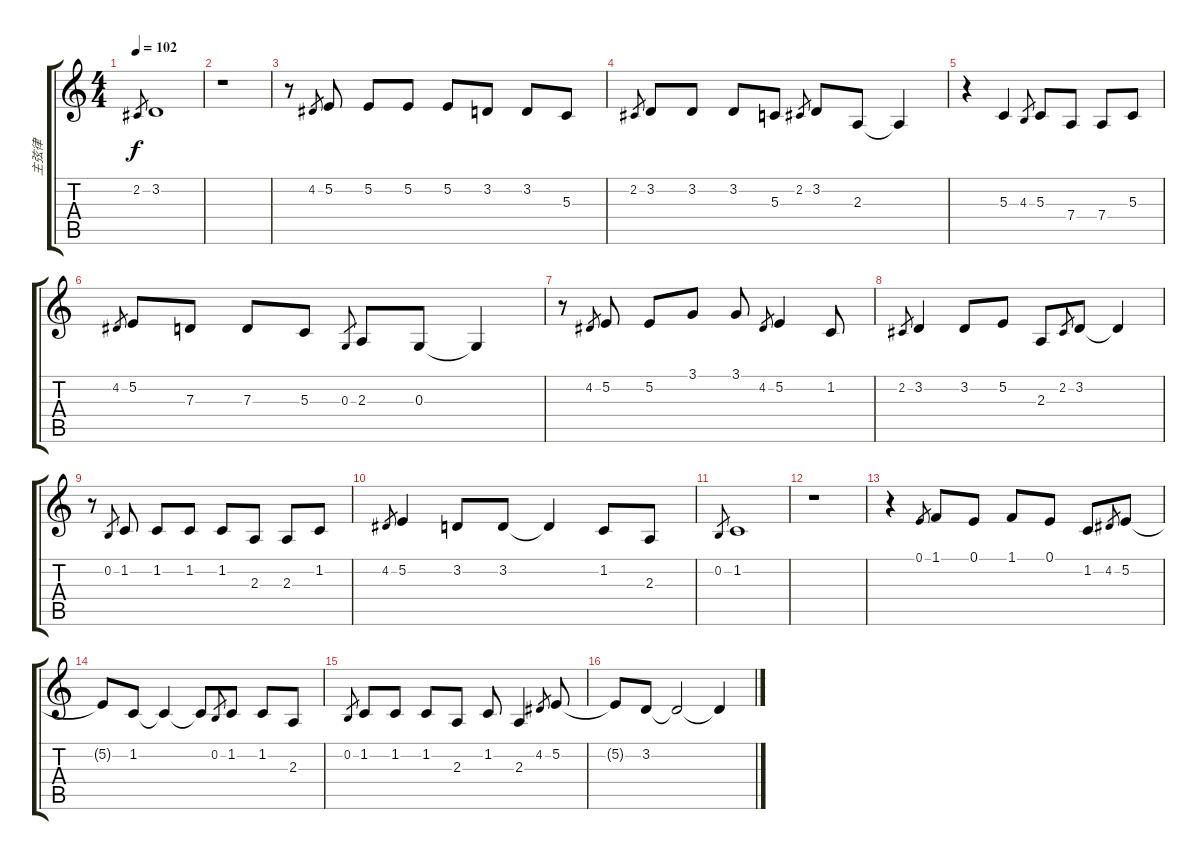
\track ("主弦律" "主弦律") {instrument clarinet}
\staff {score tabs}
\tuning (E4 B3 G3 D3 A2 E2) {hide}
\ts (4 4)
\tempo 102
\clef g2
\ks c
2.2.8{gr dy f} 3.2.1 |
r.1 |
r.8 4.2.8{gr} 5.2.8 5.2.8 5.2.8 5.2.8 3.2.8 3.2.8 5.3.8 |
2.2.8{gr} 3.2.8 3.2.8 3.2.8 5.3.8 2.2.8{gr} 3.2.8 2.3.8 2.3{t}.4 |
r.4 5.3.4 4.3.8{gr} 5.3.8 7.4.8 7.4.8 5.3.8 |
4.2.8{gr} 5.2.8 7.3.8 7.3.8 5.3.8 0.3.8{gr} 2.3.8 0.3.8 0.3{t}.4 |
r.8 4.2.8{gr} 5.2.8 5.2.8 3.1.8 3.1.8 4.2.8{gr} 5.2.4 1.2.8 |
2.2.8{gr} 3.2.4 3.2.8 5.2.8 2.3.8 2.2.8{gr} 3.2.8 3.2{t}.4 |
r.8 0.2.8{gr} 1.2.8 1.2.8 1.2.8 1.2.8 2.3.8 2.3.8 1.2.8 |
4.2.8{gr} 5.2.4 3.2.8 3.2.8 3.2{t}.4 1.2.8 2.3.8 |
0.2.8{gr} 1.2.1 |
r.1 |
r.4 0.1.8{gr} 1.1.8 0.1.8 1.1.8 0.1.8 1.2.8 4.2.8{gr} 5.2.8 |
5.2{t}.8 1.2.8 1.2{t}.4 1.2{t}.8 0.2.8{gr} 1.2.8 1.2.8 2.3.8 |
0.2.8{gr} 1.2.8 1.2.8 1.2.8 2.3.8 1.2.8 2.3.4 4.2.8{gr} 5.2.8 |
5.2{t}.8 3.2.8 3.2{t}.2 3.2{t}.4
